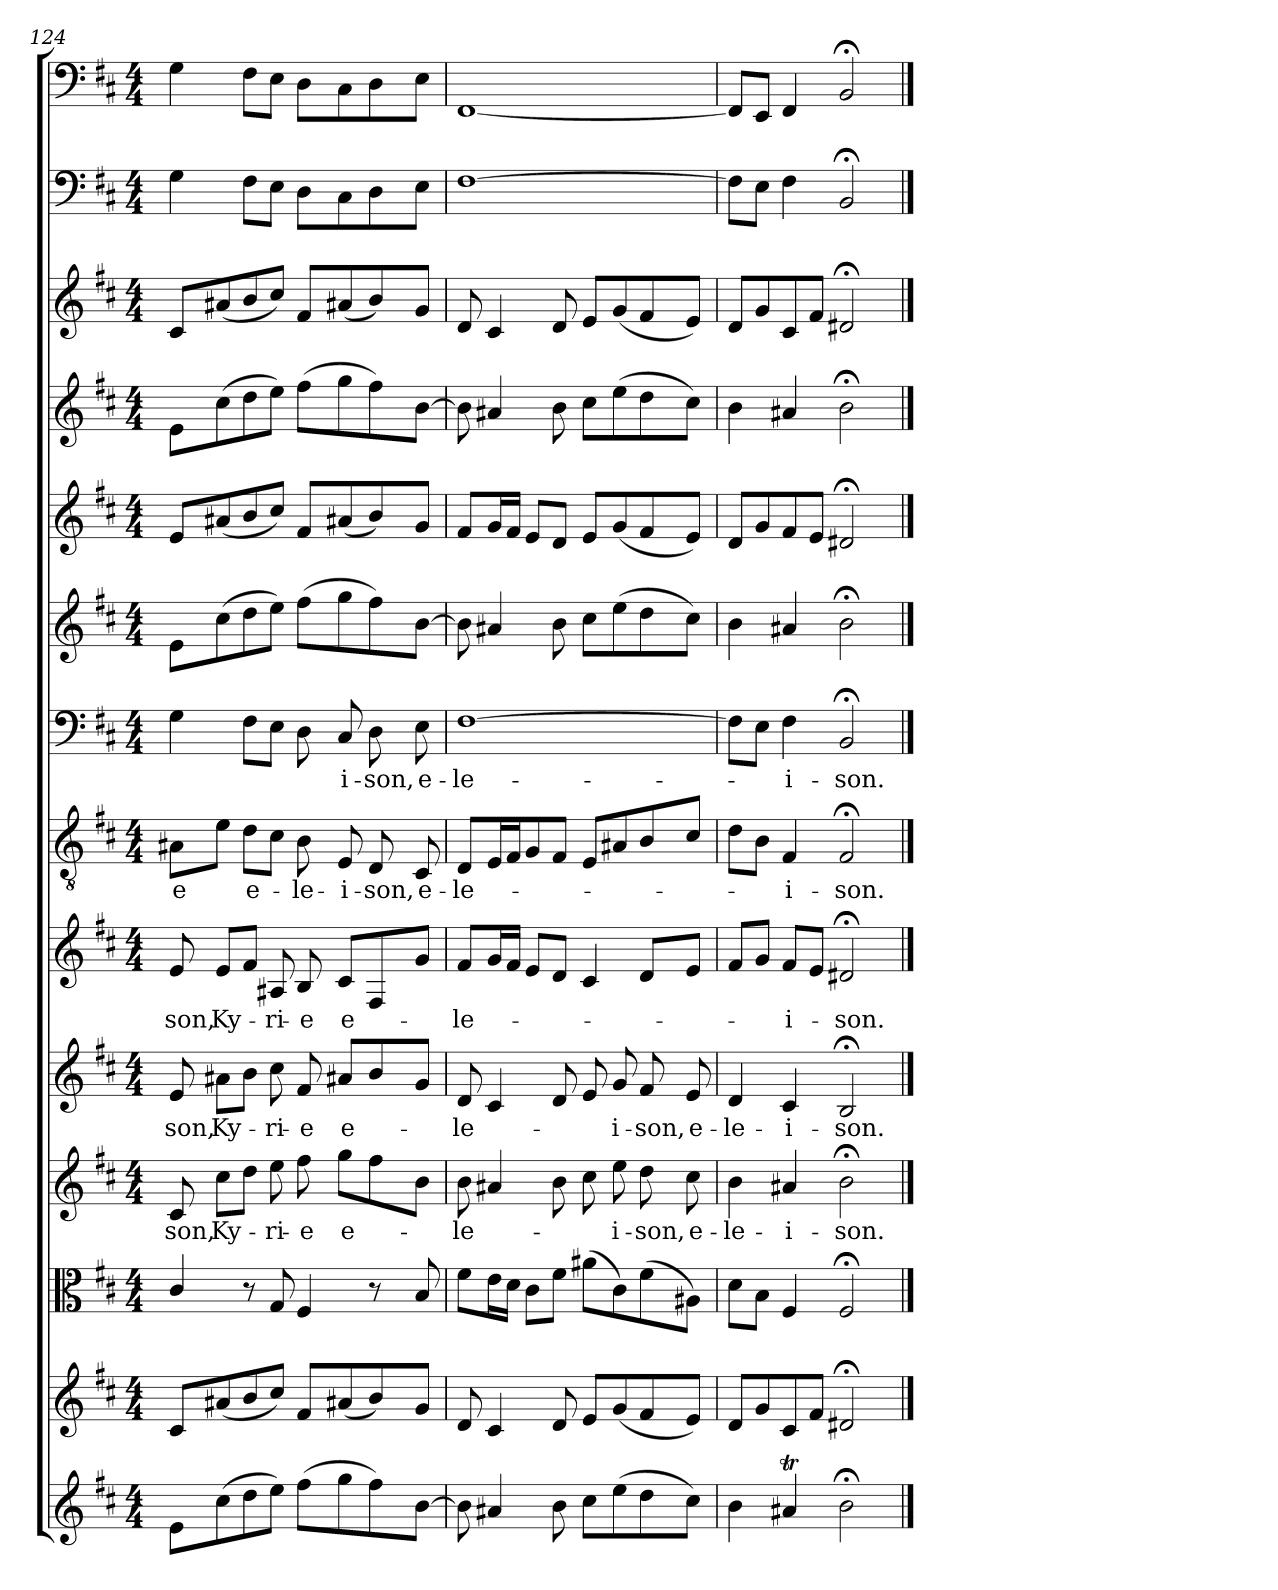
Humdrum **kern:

**kern	**kern	**kern	**kern	**text	**kern	**text	**kern	**text	**kern	**text	**kern	**text	**kern	**kern	**kern	**kern	**kern	**kern
*part14	*part13	*part12	*part11	*part11	*part10	*part10	*part9	*part9	*part8	*part8	*part7	*part7	*part6	*part5	*part4	*part3	*part2	*part1
*staff14	*staff13	*staff12	*staff11	*staff11	*staff10	*staff10	*staff9	*staff9	*staff8	*staff8	*staff7	*staff7	*staff6	*staff5	*staff4	*staff3	*staff2	*staff1
*clefG2	*clefG2	*clefC3	*clefG2	*	*clefG2	*	*clefG2	*	*clefGv2	*	*clefF4	*	*clefG2	*clefG2	*clefG2	*clefG2	*clefF4	*clefF4
*k[f#c#]	*k[f#c#]	*k[f#c#]	*k[f#c#]	*	*k[f#c#]	*	*k[f#c#]	*	*k[f#c#]	*	*k[f#c#]	*	*k[f#c#]	*k[f#c#]	*k[f#c#]	*k[f#c#]	*k[f#c#]	*k[f#c#]
*b:	*b:	*b:	*b:	*	*b:	*	*b:	*	*b:	*	*b:	*	*b:	*b:	*b:	*b:	*b:	*b:
*M4/4	*M4/4	*M4/4	*M4/4	*	*M4/4	*	*M4/4	*	*M4/4	*	*M4/4	*	*M4/4	*M4/4	*M4/4	*M4/4	*M4/4	*M4/4
=124	=124	=124	=124	=124	=124	=124	=124	=124	=124	=124	=124	=124	=124	=124	=124	=124	=124	=124
8e\L	8c#/L	4c#/	8c#/	-son,	8e/	-son,	8e/	-son,	8A#X\L	-e	4G\	.	8e\L	8e/L	8e\L	8c#/L	4G\	4G\
(8cc#\	(8a#X/	.	8cc#\L	Ky-	8a#X\L	Ky-	8e/L	Ky-	8e\J	.	.	.	(8cc#\	(8a#X/	(8cc#\	(8a#X/	.	.
8dd\	8b/	8r	8dd\J	.	8b\J	.	8f#/J	.	8d\L	e-	8F#\L	.	8dd\	8b/	8dd\	8b/	8F#\L	8F#\L
8ee\J)	8cc#/J)	8G/	8ee\	-ri-	8cc#\	-ri-	8A#X/	-ri-	8c#\J	.	8E\J	.	8ee\J)	8cc#/J)	8ee\J)	8cc#/J)	8E\J	8E\J
(8ff#\L	8f#/L	4F#/	8ff#\	-e	8f#/	-e	8B/	-e	8B\	-le-	8D\	.	(8ff#\L	8f#/L	(8ff#\L	8f#/L	8D\L	8D\L
8gg\	(8a#X/	.	8gg\L	e-	8a#X/L	e-	8c#/L	e-	8E/	-i-	8C#/	-i-	8gg\	(8a#X/	8gg\	(8a#X/	8C#\	8C#\
8ff#\)	8b/)	8r	8ff#\	.	8b/	.	8F#/	.	8D/	-son,	8D\	-son,	8ff#\)	8b/)	8ff#\)	8b/)	8D\	8D\
[8b\J	8g/J	8B/	8b\J	.	8g/J	.	8g/J	.	8C#/	e-	8E\	e-	[8b\J	8g/J	[8b\J	8g/J	8E\J	8E\J
=125	=125	=125	=125	=125	=125	=125	=125	=125	=125	=125	=125	=125	=125	=125	=125	=125	=125	=125
8b\]	8d/	8f#\L	8b\	-le-	8d/	-le-	8f#/L	-le-	8D/L	-le-	[1F#\	-le-	8b\]	8f#/L	8b\]	8d/	[1F#\	[1FF#/
4a#X/	4c#/	16e\L	4a#X/	.	4c#/	.	16g/L	.	16E/L	.	.	.	4a#X/	16g/L	4a#X/	4c#/	.	.
.	.	16d\JJ	.	.	.	.	16f#/JJ	.	16F#/J	.	.	.	.	16f#/JJ	.	.	.	.
.	.	8c#\L	.	.	.	.	8e/L	.	8G/	.	.	.	.	8e/L	.	.	.	.
8b\	8d/	8f#\J	8b\	.	8d/	.	8d/J	.	8F#/J	.	.	.	8b\	8d/J	8b\	8d/	.	.
8cc#\L	8e/L	(8a#X\L	8cc#\	.	8e/	.	4c#/	.	8E/L	.	.	.	8cc#\L	8e/L	8cc#\L	8e/L	.	.
(8ee\	(8g/	8c#\)	8ee\	-i-	8g/	-i-	.	.	8A#X/	.	.	.	(8ee\	(8g/	(8ee\	(8g/	.	.
8dd\	8f#/	(8f#\	8dd\	-son,	8f#/	-son,	8d/L	.	8B/	.	.	.	8dd\	8f#/	8dd\	8f#/	.	.
8cc#\J)	8e/J)	8A#X\J)	8cc#\	e-	8e/	e-	8e/J	.	8c#/J	.	.	.	8cc#\J)	8e/J)	8cc#\J)	8e/J)	.	.
=126	=126	=126	=126	=126	=126	=126	=126	=126	=126	=126	=126	=126	=126	=126	=126	=126	=126	=126
4b\	8d/L	8d\L	4b\	-le-	4d/	-le-	8f#/L	.	8d\L	.	8F#\L]	.	4b\	8d/L	4b\	8d/L	8F#\L]	8FF#/L]
.	8g/	8B\J	.	.	.	.	8g/J	.	8B\J	.	8E\J	.	.	8g/	.	8g/	8E\J	8EE/J
4a#Xt/	8c#/	4F#/	4a#X/	-i-	4c#/	-i-	8f#/L	-i-	4F#/	-i-	4F#\	-i-	4a#X/	8f#/	4a#X/	8c#/	4F#\	4FF#/
.	8f#/J	.	.	.	.	.	8e/J	.	.	.	.	.	.	8e/J	.	8f#/J	.	.
2b;\	2d#X;/	2F#;/	2b;\	-son.	2B;/	-son.	2d#X;/	-son.	2F#;/	-son.	2BB;/	-son.	2b;\	2d#X;/	2b;\	2d#X;/	2BB;/	2BB;/
==	==	==	==	==	==	==	==	==	==	==	==	==	==	==	==	==	==	==
*-	*-	*-	*-	*-	*-	*-	*-	*-	*-	*-	*-	*-	*-	*-	*-	*-	*-	*-
